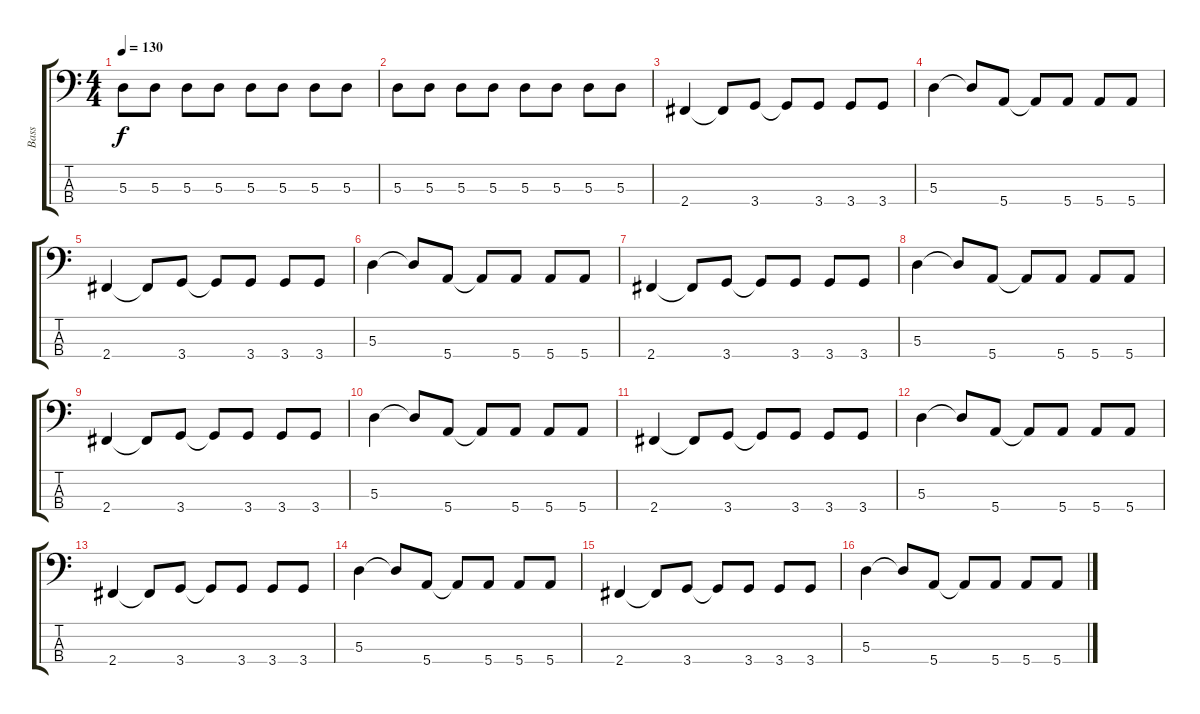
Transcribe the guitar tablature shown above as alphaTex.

\track ("Bass" "Bass") {instrument electricbasspick}
\staff {score tabs}
\tuning (G2 D2 A1 E1) {hide}
\ts (4 4)
\tempo 130
\clef f4
\ks c
5.3.8{dy f} 5.3.8 5.3.8 5.3.8 5.3.8 5.3.8 5.3.8 5.3.8 |
5.3.8 5.3.8 5.3.8 5.3.8 5.3.8 5.3.8 5.3.8 5.3.8 |
2.4.4 2.4{t}.8 3.4.8 3.4{t}.8 3.4.8 3.4.8 3.4.8 |
5.3.4 5.3{t}.8 5.4.8 5.4{t}.8 5.4.8 5.4.8 5.4.8 |
2.4.4 2.4{t}.8 3.4.8 3.4{t}.8 3.4.8 3.4.8 3.4.8 |
5.3.4 5.3{t}.8 5.4.8 5.4{t}.8 5.4.8 5.4.8 5.4.8 |
2.4.4 2.4{t}.8 3.4.8 3.4{t}.8 3.4.8 3.4.8 3.4.8 |
5.3.4 5.3{t}.8 5.4.8 5.4{t}.8 5.4.8 5.4.8 5.4.8 |
2.4.4 2.4{t}.8 3.4.8 3.4{t}.8 3.4.8 3.4.8 3.4.8 |
5.3.4 5.3{t}.8 5.4.8 5.4{t}.8 5.4.8 5.4.8 5.4.8 |
2.4.4 2.4{t}.8 3.4.8 3.4{t}.8 3.4.8 3.4.8 3.4.8 |
5.3.4 5.3{t}.8 5.4.8 5.4{t}.8 5.4.8 5.4.8 5.4.8 |
2.4.4 2.4{t}.8 3.4.8 3.4{t}.8 3.4.8 3.4.8 3.4.8 |
5.3.4 5.3{t}.8 5.4.8 5.4{t}.8 5.4.8 5.4.8 5.4.8 |
2.4.4 2.4{t}.8 3.4.8 3.4{t}.8 3.4.8 3.4.8 3.4.8 |
5.3.4 5.3{t}.8 5.4.8 5.4{t}.8 5.4.8 5.4.8 5.4.8
